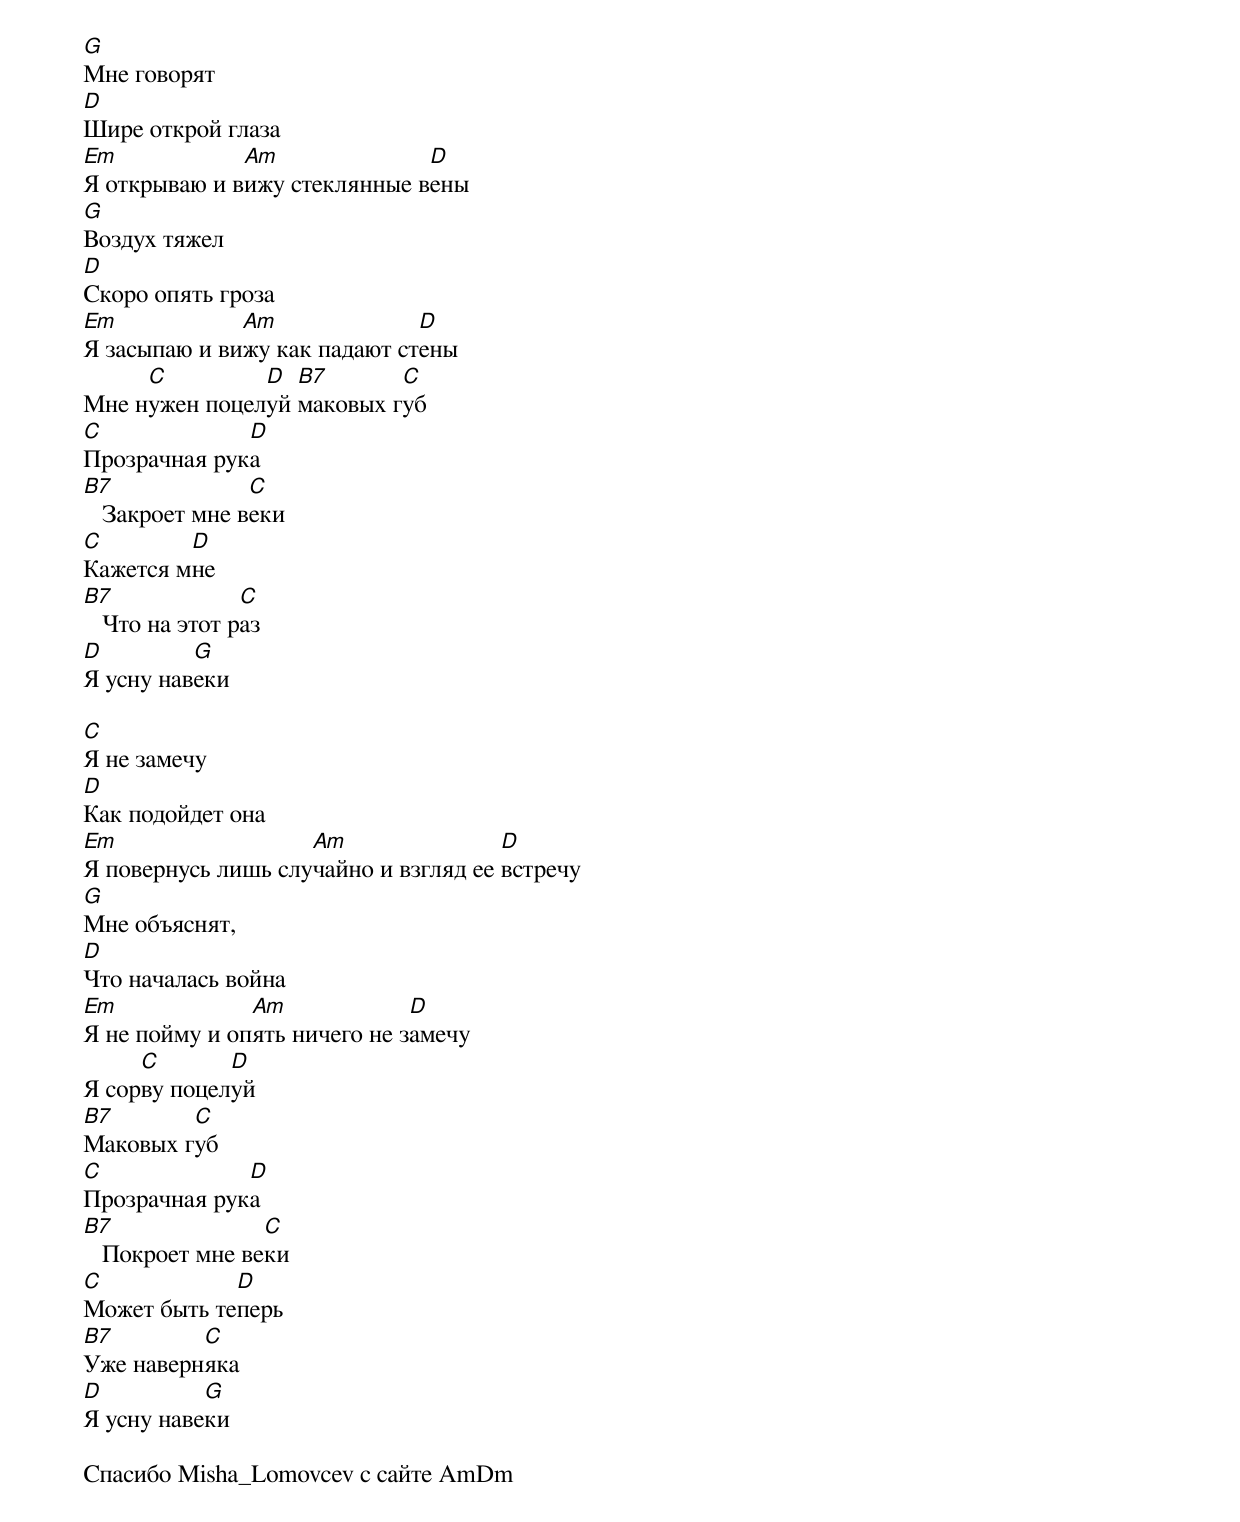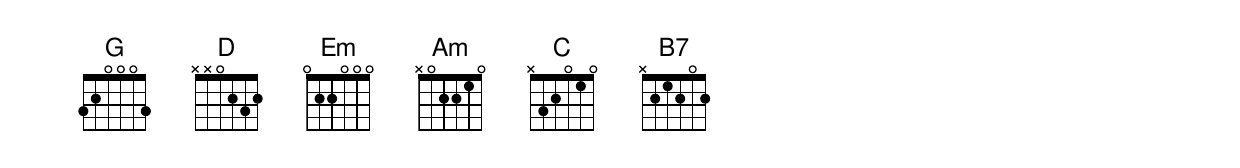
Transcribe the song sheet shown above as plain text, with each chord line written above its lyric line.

G
Мне говорят
D
Шире открой глаза
Em            Am              D
Я открываю и вижу стеклянные вены
G
Воздух тяжел
D
Скоро опять гроза
Em            Am              D
Я засыпаю и вижу как падают стены
     C         D  B7       C
Мне нужен поцелуй маковых губ
C             D
Прозрачная рука
B7              C
   Закроет мне веки
C        D
Кажется мне
B7              C
   Что на этот раз
D         G
Я усну навеки

C
Я не замечу
D
Как подойдет она
Em                  Am                D
Я повернусь лишь случайно и взгляд ее встречу
G
Мне объяснят,
D
Что началась война
Em             Am             D
Я не пойму и опять ничего не замечу
     C       D
Я сорву поцелуй
B7       C
Маковых губ
C             D
Прозрачная рука
B7               C
   Покроет мне веки
C            D
Может быть теперь
B7        C
Уже наверняка
D          G
Я усну навеки

Спасибо Misha_Lomovcev с сайте AmDm
